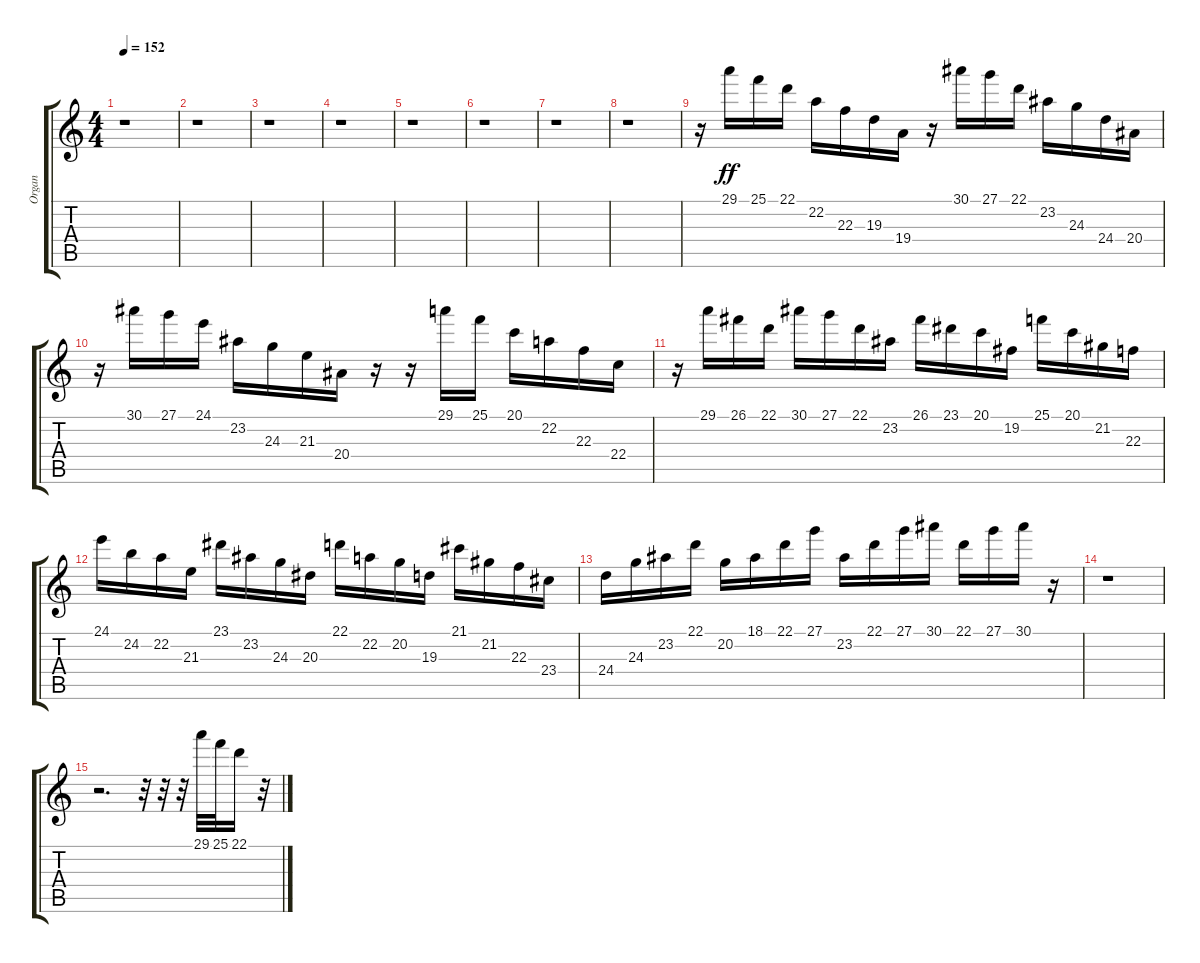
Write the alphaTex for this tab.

\track ("Organ               " "Organ     ") {instrument rockorgan}
\staff {score tabs}
\tuning (E4 B3 G3 D3 A2 E2) {hide}
\ts (4 4)
\tempo 152
\clef g2
\ks c
r.1{dy ff} |
r.1 |
r.1 |
r.1 |
r.1 |
r.1 |
r.1 |
r.1 |
r.16 29.1.16 25.1.16 22.1.16 22.2.16 22.3.16 19.3.16 19.4.16 r.16 30.1.16 27.1.16 22.1.16 23.2.16 24.3.16 24.4.16 20.4.16 |
r.16 30.1.16 27.1.16 24.1.16 23.2.16 24.3.16 21.3.16 20.4.16 r.16 r.16 29.1.16 25.1.16 20.1.16 22.2.16 22.3.16 22.4.16 |
r.16 29.1.16 26.1.16 22.1.16 30.1.16 27.1.16 22.1.16 23.2.16 26.1.16 23.1.16 20.1.16 19.2.16 25.1.16 20.1.16 21.2.16 22.3.16 |
24.1.16 24.2.16 22.2.16 21.3.16 23.1.16 23.2.16 24.3.16 20.3.16 22.1.16 22.2.16 20.2.16 19.3.16 21.1.16 21.2.16 22.3.16 23.4.16 |
24.4.16 24.3.16 23.2.16 22.1.16 20.2.16 18.1.16 22.1.16 27.1.16 23.2.16 22.1.16 27.1.16 30.1.16 22.1.16 27.1.16 30.1.16 r.16 |
r.1 |
r.2{d} r.32 r.32 r.32 29.1.32 25.1.32 22.1.16 r.32
